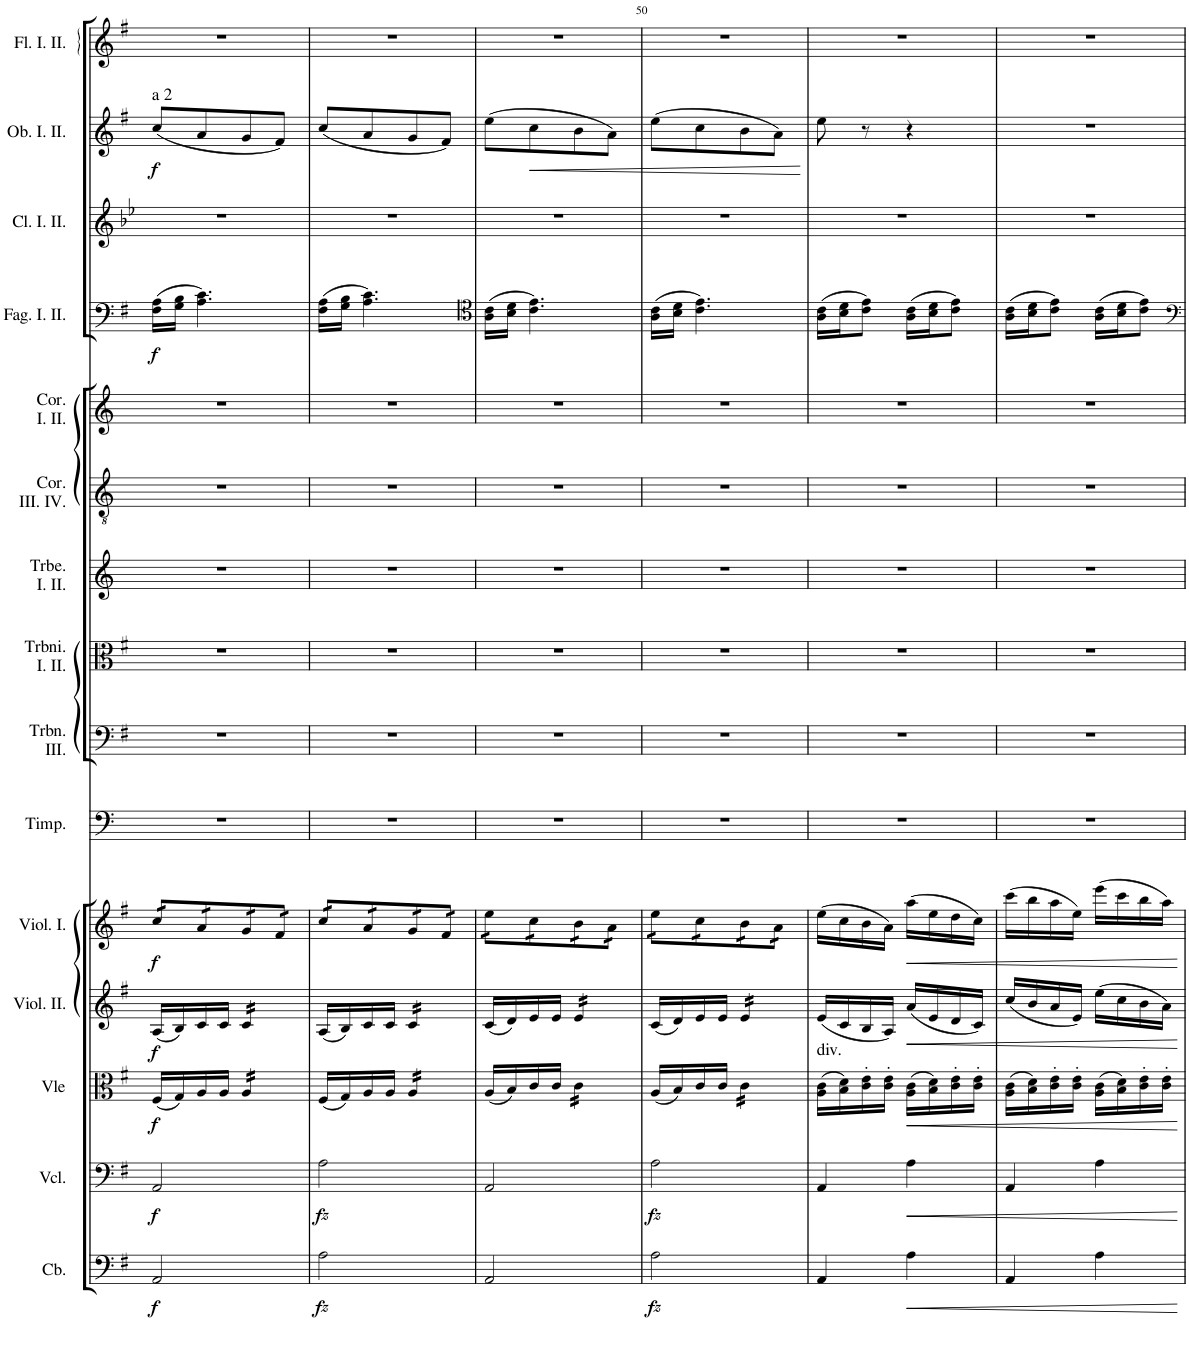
**kern	**dynam	**kern	**dynam	**kern	**dynam	**kern	**dynam	**kern	**dynam	**kern	**kern	**kern	**kern	**kern	**kern	**kern	**dynam	**kern	**kern	**dynam	**kern
*part15	*part15	*part14	*part14	*part13	*part13	*part12	*part12	*part11	*part11	*part10	*part9	*part8	*part7	*part6	*part5	*part4	*part4	*part3	*part2	*part2	*part1
*staff15	*staff15	*staff14	*staff14	*staff13	*staff13	*staff12	*staff12	*staff11	*staff11	*staff10	*staff9	*staff8	*staff7	*staff6	*staff5	*staff4	*staff4	*staff3	*staff2	*staff2	*staff1
*I"Contrabassi	*	*I"Violoncelli	*	*I"Viole	*	*I"Violini II.	*	*I"Violini I.	*	*I"Timpani	*I"Trombone III.	*I"Tromboni I. II.	*I"Trombe I. II. E	*I"Corni III. IV. C	*I"Corni I. II. E	*I"Fagotti I. II.	*	*I"Clarinetti I. II. A	*I"Oboi I. II.	*	*I"Flauto I.
*I'Cb.	*	*I'Vcl.	*	*I'Vle	*	*I'Viol. II.	*	*I'Viol. I.	*	*I'Timp.	*I'Trbn. III.	*I'Trbni. I. II.	*I'Trbe. I. II.	*I'Cor. III. IV.	*I'Cor. I. II.	*I'Fag. I. II.	*	*I'Cl. I. II.	*I'Ob. I. II.	*	*
!!LO:PB:g=z
*clefF4	*	*clefF4	*	*clefC3	*	*clefG2	*	*clefG2	*	*clefF4	*clefF4	*clefC3	*clefG2	*clefGv2	*clefG2	*clefF4	*	*clefG2	*clefG2	*	*clefG2
*Trd7c12	*	*	*	*	*	*	*	*	*	*	*	*	*Trd-3c-4	*Trd7c12	*Trd5c8	*	*	*Trd2c3	*	*	*
*k[f#]	*	*k[f#]	*	*k[f#]	*	*k[f#]	*	*k[f#]	*	*k[]	*k[f#]	*k[f#]	*k[]	*k[]	*k[]	*k[f#]	*	*k[b-e-]	*k[f#]	*	*k[f#]
*M2/4	*	*M2/4	*	*M2/4	*	*M2/4	*	*M2/4	*	*M2/4	*M2/4	*M2/4	*M2/4	*M2/4	*M2/4	*M2/4	*	*M2/4	*M2/4	*	*M2/4
=47	=47	=47	=47	=47	=47	=47	=47	=47	=47	=47	=47	=47	=47	=47	=47	=47	=47	=47	=47	=47	=47
!	!	!	!	!	!	!	!	!	!	!	!	!	!	!	!	!	!	!	!LO:TX:a:t=a 2	!	!
!	!LO:DY:b	!	!LO:DY:b	!	!LO:DY:b	!	!LO:DY:b	!	!LO:DY:b	!	!	!	!	!	!	!	!LO:DY:b	!	!	!LO:DY:b	!
*	*	*	*	*	*	*	*	*tremolo	*	*	*	*	*	*	*	*	*	*	*	*	*
2AA/	f	2AA/	f	(16F#/LL	f	(16A/LL	f	16cc/LL	f	2r	2r	2r	2r	2r	2r	(16F#\ 16A\LL	f	2r	(8cc/L	f	2r
.	.	.	.	16G/)	.	16B/)	.	16cc/	.	.	.	.	.	.	.	16G\ 16B\JJ	.	.	.	.	.
.	.	.	.	16A/	.	16c/	.	16a/	.	.	.	.	.	.	.	4.A\ 4.c\)	.	.	8a/	.	.
.	.	.	.	16A/JJ	.	16c/JJ	.	16a/	.	.	.	.	.	.	.	.	.	.	.	.	.
*	*	*	*	*tremolo	*	*	*	*	*	*	*	*	*	*	*	*	*	*	*	*	*
*	*	*	*	*	*	*tremolo	*	*	*	*	*	*	*	*	*	*	*	*	*	*	*
.	.	.	.	16A/LL	.	16c/LL	.	16g/	.	.	.	.	.	.	.	.	.	.	8g/	.	.
.	.	.	.	16A/	.	16c/	.	16g/	.	.	.	.	.	.	.	.	.	.	.	.	.
.	.	.	.	16A/	.	16c/	.	16f#/	.	.	.	.	.	.	.	.	.	.	8f#/J)	.	.
.	.	.	.	16A/JJ	.	16c/JJ	.	16f#/JJ	.	.	.	.	.	.	.	.	.	.	.	.	.
*	*	*	*	*	*	*Xtremolo	*	*	*	*	*	*	*	*	*	*	*	*	*	*	*
*	*	*	*	*Xtremolo	*	*	*	*	*	*	*	*	*	*	*	*	*	*	*	*	*
=48	=48	=48	=48	=48	=48	=48	=48	=48	=48	=48	=48	=48	=48	=48	=48	=48	=48	=48	=48	=48	=48
!	!LO:DY:b	!	!LO:DY:b	!	!	!	!	!	!	!	!	!	!	!	!	!	!	!	!	!	!
2A\	fz	2A\	fz	(16F#/LL	.	(16A/LL	.	16cc/LL	.	2r	2r	2r	2r	2r	2r	(16F#\ 16A\LL	.	2r	(8cc/L	.	2r
.	.	.	.	16G/)	.	16B/)	.	16cc/	.	.	.	.	.	.	.	16G\ 16B\JJ	.	.	.	.	.
.	.	.	.	16A/	.	16c/	.	16a/	.	.	.	.	.	.	.	4.A\ 4.c\)	.	.	8a/	.	.
.	.	.	.	16A/JJ	.	16c/JJ	.	16a/	.	.	.	.	.	.	.	.	.	.	.	.	.
*	*	*	*	*tremolo	*	*	*	*	*	*	*	*	*	*	*	*	*	*	*	*	*
*	*	*	*	*	*	*tremolo	*	*	*	*	*	*	*	*	*	*	*	*	*	*	*
.	.	.	.	16A/LL	.	16c/LL	.	16g/	.	.	.	.	.	.	.	.	.	.	8g/	.	.
.	.	.	.	16A/	.	16c/	.	16g/	.	.	.	.	.	.	.	.	.	.	.	.	.
.	.	.	.	16A/	.	16c/	.	16f#/	.	.	.	.	.	.	.	.	.	.	8f#/J)	.	.
.	.	.	.	16A/JJ	.	16c/JJ	.	16f#/JJ	.	.	.	.	.	.	.	.	.	.	.	.	.
*	*	*	*	*	*	*Xtremolo	*	*	*	*	*	*	*	*	*	*	*	*	*	*	*
*	*	*	*	*Xtremolo	*	*	*	*	*	*	*	*	*	*	*	*	*	*	*	*	*
=49	=49	=49	=49	=49	=49	=49	=49	=49	=49	=49	=49	=49	=49	=49	=49	=49	=49	=49	=49	=49	=49
*	*	*	*	*	*	*	*	*	*	*	*	*	*	*	*	*clefC4	*	*	*	*	*
2AA/	.	2AA/	.	(16A/LL	.	(16c/LL	.	16ee\LL	.	2r	2r	2r	2r	2r	2r	(16A\ 16c\LL	.	2r	(8ee\L	.	2r
.	.	.	.	16B/)	.	16d/)	.	16ee\	.	.	.	.	.	.	.	16B\ 16d\JJ	.	.	.	.	.
!	!	!	!	!	!	!	!	!	!	!	!	!	!	!	!	!	!	!	!	!LO:HP:b	!
.	.	.	.	16c/	.	16e/	.	16cc\	.	.	.	.	.	.	.	4.c\ 4.e\)	.	.	8cc\	<	.
.	.	.	.	16c/JJ	.	16e/JJ	.	16cc\	.	.	.	.	.	.	.	.	.	.	.	.	.
*	*	*	*	*tremolo	*	*	*	*	*	*	*	*	*	*	*	*	*	*	*	*	*
*	*	*	*	*	*	*tremolo	*	*	*	*	*	*	*	*	*	*	*	*	*	*	*
.	.	.	.	16c\LL	.	16e/LL	.	16b\	.	.	.	.	.	.	.	.	.	.	8b\	.	.
.	.	.	.	16c\	.	16e/	.	16b\	.	.	.	.	.	.	.	.	.	.	.	.	.
.	.	.	.	16c\	.	16e/	.	16a\	.	.	.	.	.	.	.	.	.	.	8a\J)	.	.
.	.	.	.	16c\JJ	.	16e/JJ	.	16a\JJ	.	.	.	.	.	.	.	.	.	.	.	.	.
*	*	*	*	*	*	*Xtremolo	*	*	*	*	*	*	*	*	*	*	*	*	*	*	*
*	*	*	*	*Xtremolo	*	*	*	*	*	*	*	*	*	*	*	*	*	*	*	*	*
=50	=50	=50	=50	=50	=50	=50	=50	=50	=50	=50	=50	=50	=50	=50	=50	=50	=50	=50	=50	=50	=50
!	!LO:DY:b	!	!LO:DY:b	!	!	!	!	!	!	!	!	!	!	!	!	!	!	!	!	!	!
2A\	fz	2A\	fz	(16A/LL	.	(16c/LL	.	16ee\LL	.	2r	2r	2r	2r	2r	2r	(16A\ 16c\LL	.	2r	(8ee\L	.	2r
.	.	.	.	16B/)	.	16d/)	.	16ee\	.	.	.	.	.	.	.	16B\ 16d\JJ	.	.	.	.	.
.	.	.	.	16c/	.	16e/	.	16cc\	.	.	.	.	.	.	.	4.c\ 4.e\)	.	.	8cc\	.	.
.	.	.	.	16c/JJ	.	16e/JJ	.	16cc\	.	.	.	.	.	.	.	.	.	.	.	.	.
*	*	*	*	*tremolo	*	*	*	*	*	*	*	*	*	*	*	*	*	*	*	*	*
*	*	*	*	*	*	*tremolo	*	*	*	*	*	*	*	*	*	*	*	*	*	*	*
.	.	.	.	16c\LL	.	16e/LL	.	16b\	.	.	.	.	.	.	.	.	.	.	8b\	.	.
.	.	.	.	16c\	.	16e/	.	16b\	.	.	.	.	.	.	.	.	.	.	.	.	.
.	.	.	.	16c\	.	16e/	.	16a\	.	.	.	.	.	.	.	.	.	.	8a\J)	.	.
.	.	.	.	16c\JJ	.	16e/JJ	.	16a\JJ	.	.	.	.	.	.	.	.	.	.	.	.	.
*	*	*	*	*	*	*	*	*Xtremolo	*	*	*	*	*	*	*	*	*	*	*	*	*
*	*	*	*	*	*	*Xtremolo	*	*	*	*	*	*	*	*	*	*	*	*	*	*	*
*	*	*	*	*Xtremolo	*	*	*	*	*	*	*	*	*	*	*	*	*	*	*	*	*
.	.	.	.	.	.	.	.	.	.	.	.	.	.	.	.	.	.	.	.	[	.
=51	=51	=51	=51	=51	=51	=51	=51	=51	=51	=51	=51	=51	=51	=51	=51	=51	=51	=51	=51	=51	=51
!	!	!	!	!LO:TX:a:t=div.	!	!	!	!	!	!	!	!	!	!	!	!	!	!	!	!	!
4AA/	.	4AA/	.	(16A\ 16c\LL	.	(16e/LL	.	(16ee\LL	.	2r	2r	2r	2r	2r	2r	(16A\ 16c\LL	.	2r	8ee\	.	2r
.	.	.	.	16B\ 16d\)	.	16c/	.	16cc\	.	.	.	.	.	.	.	16B\ 16d\J	.	.	.	.	.
.	.	.	.	16c\' 16e\'	.	16B/	.	16b\	.	.	.	.	.	.	.	8c\ 8e\J)	.	.	8r	.	.
.	.	.	.	16c\' 16e\'JJ	.	16A/JJ)	.	16a\JJ)	.	.	.	.	.	.	.	.	.	.	.	.	.
!	!LO:HP:b	!	!LO:HP:b	!	!LO:HP:b	!	!LO:HP:b	!	!LO:HP:b	!	!	!	!	!	!	!	!	!	!	!	!
4A\	<	4A\	<	(16A\ 16c\LL	<	(16a/LL	<	(16aa\LL	<	.	.	.	.	.	.	(16A\ 16c\LL	.	.	4r	.	.
.	.	.	.	16B\ 16d\)	.	16e/	.	16ee\	.	.	.	.	.	.	.	16B\ 16d\J	.	.	.	.	.
.	.	.	.	16c\' 16e\'	.	16d/	.	16dd\	.	.	.	.	.	.	.	8c\ 8e\J)	.	.	.	.	.
.	.	.	.	16c\' 16e\'JJ	.	16c/JJ)	.	16cc\JJ)	.	.	.	.	.	.	.	.	.	.	.	.	.
=52	=52	=52	=52	=52	=52	=52	=52	=52	=52	=52	=52	=52	=52	=52	=52	=52	=52	=52	=52	=52	=52
4AA/	.	4AA/	.	(16A\ 16c\LL	.	(16cc/LL	.	(16ccc\LL	.	2r	2r	2r	2r	2r	2r	(16A\ 16c\LL	.	2r	2r	.	2r
.	.	.	.	16B\ 16d\)	.	16b/	.	16bb\	.	.	.	.	.	.	.	16B\ 16d\J	.	.	.	.	.
.	.	.	.	16c\' 16e\'	.	16a/	.	16aa\	.	.	.	.	.	.	.	8c\ 8e\J)	.	.	.	.	.
.	.	.	.	16c\' 16e\'JJ	.	16e/JJ)	.	16ee\JJ)	.	.	.	.	.	.	.	.	.	.	.	.	.
4A\	.	4A\	.	(16A\ 16c\LL	.	(16ee\LL	.	(16eee\LL	.	.	.	.	.	.	.	(16A\ 16c\LL	.	.	.	.	.
.	.	.	.	16B\ 16d\)	.	16cc\	.	16ccc\	.	.	.	.	.	.	.	16B\ 16d\J	.	.	.	.	.
.	.	.	.	16c\' 16e\'	.	16b\	.	16bb\	.	.	.	.	.	.	.	8c\ 8e\J)	.	.	.	.	.
.	.	.	.	16c\' 16e\'JJ	.	16a\JJ)	.	16aa\JJ)	.	.	.	.	.	.	.	.	.	.	.	.	.
.	[	.	[	.	[	.	[	.	[	.	.	.	.	.	.	.	.	.	.	.	.
=	=	=	=	=	=	=	=	=	=	=	=	=	=	=	=	=	=	=	=	=	=
*-	*-	*-	*-	*-	*-	*-	*-	*-	*-	*-	*-	*-	*-	*-	*-	*-	*-	*-	*-	*-	*-
